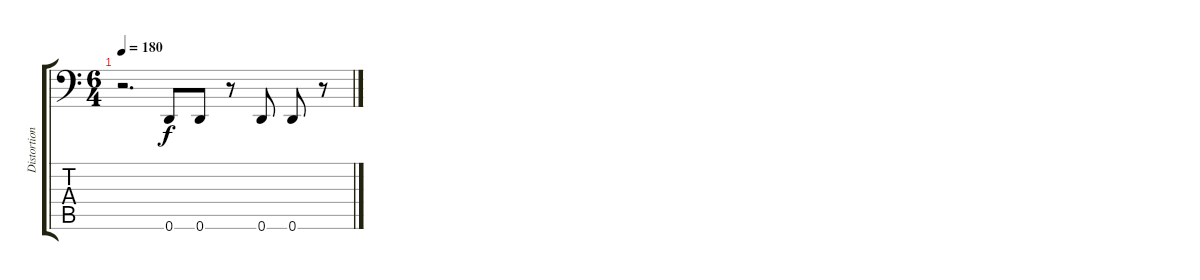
\track ("Distortion Bass" "Distortion") {instrument synthbass1}
\staff {score tabs}
\tuning (E3 B2 G2 D2 A1 D1) {hide}
\ts (6 4)
\tempo 180
\clef f4
\ks c
r.2{d dy f} 0.6.8 0.6.8 r.8 0.6.8 0.6.8 r.8
